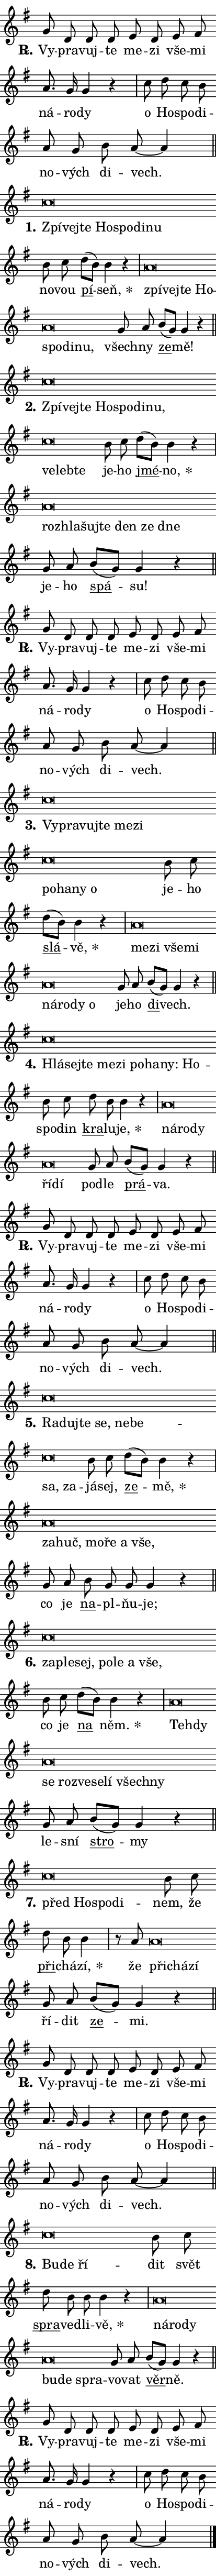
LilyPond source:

\version "2.22.1"
\header { tagline = "" }
\paper {
  indent = 0\cm
  top-margin = 0\cm
  right-margin = 0\cm
  bottom-margin = 0\cm
  left-margin = 0\cm
  paper-width = 7\cm
  page-breaking = #ly:one-page-breaking
  system-system-spacing.basic-distance = #11
  score-system-spacing.basic-distance = #11
  ragged-last = ##f
}


%% Author: Thomas Morley
%% https://lists.gnu.org/archive/html/lilypond-user/2020-05/msg00002.html
#(define (line-position grob)
"Returns position of @var[grob} in current system:
   @code{'start}, if at first time-step
   @code{'end}, if at last time-step
   @code{'middle} otherwise
"
  (let* ((col (ly:item-get-column grob))
         (ln (ly:grob-object col 'left-neighbor))
         (rn (ly:grob-object col 'right-neighbor))
         (col-to-check-left (if (ly:grob? ln) ln col))
         (col-to-check-right (if (ly:grob? rn) rn col))
         (break-dir-left
           (and
             (ly:grob-property col-to-check-left 'non-musical #f)
             (ly:item-break-dir col-to-check-left)))
         (break-dir-right
           (and
             (ly:grob-property col-to-check-right 'non-musical #f)
             (ly:item-break-dir col-to-check-right))))
        (cond ((eqv? 1 break-dir-left) 'start)
              ((eqv? -1 break-dir-right) 'end)
              (else 'middle))))

#(define (tranparent-at-line-position vctor)
  (lambda (grob)
  "Relying on @code{line-position} select the relevant enry from @var{vctor}.
Used to determine transparency,"
    (case (line-position grob)
      ((end) (not (vector-ref vctor 0)))
      ((middle) (not (vector-ref vctor 1)))
      ((start) (not (vector-ref vctor 2))))))

noteHeadBreakVisibility =
#(define-music-function (break-visibility)(vector?)
"Makes @code{NoteHead}s transparent relying on @var{break-visibility}"
#{
  \override NoteHead.transparent =
    #(tranparent-at-line-position break-visibility)
#})

#(define delete-ledgers-for-transparent-note-heads
  (lambda (grob)
    "Reads whether a @code{NoteHead} is transparent.
If so this @code{NoteHead} is removed from @code{'note-heads} from
@var{grob}, which is supposed to be @code{LedgerLineSpanner}.
As a result ledgers are not printed for this @code{NoteHead}"
    (let* ((nhds-array (ly:grob-object grob 'note-heads))
           (nhds-list
             (if (ly:grob-array? nhds-array)
                 (ly:grob-array->list nhds-array)
                 '()))
           ;; Relies on the transparent-property being done before
           ;; Staff.LedgerLineSpanner.after-line-breaking is executed.
           ;; This is fragile ...
           (to-keep
             (remove
               (lambda (nhd)
                 (ly:grob-property nhd 'transparent #f))
               nhds-list)))
      ;; TODO find a better method to iterate over grob-arrays, similiar
      ;; to filter/remove etc for lists
      ;; For now rebuilt from scratch
      (set! (ly:grob-object grob 'note-heads)  '())
      (for-each
        (lambda (nhd)
          (ly:pointer-group-interface::add-grob grob 'note-heads nhd))
        to-keep))))

hideNotes = {
  \noteHeadBreakVisibility #begin-of-line-visible
}
unHideNotes = {
  \noteHeadBreakVisibility #all-visible
}

% work-around for resetting accidentals
% https://lilypond.org/doc/v2.23/Documentation/notation/displaying-rhythms#unmetered-music
cadenzaMeasure = {
  \cadenzaOff
  \partial 1024 s1024
  \cadenzaOn
}

#(define-markup-command (accent layout props text) (markup?)
  "Underline accented syllable"
  (interpret-markup layout props
    #{\markup \override #'(offset . 4.3) \underline { #text }#}))

responsum = \markup \concat {
  "R" \hspace #-1.05 \path #0.1 #'((moveto 0 0.07) (lineto 0.9 0.8)) \hspace #0.05 "."
}

\layout {
    \context {
        \Staff
        \remove "Time_signature_engraver"
        \override LedgerLineSpanner.after-line-breaking = #delete-ledgers-for-transparent-note-heads
    }
    \context {
        \Voice {
            \override NoteHead.output-attributes = #'((class . "notehead"))
            \override Hairpin.height = #0.55
        }
    }
    \context {
        \Lyrics {
            \override StanzaNumber.output-attributes = #'((class . "stanzanumber"))
            \override LyricSpace.minimum-distance = #0.9
            \override LyricText.font-name = #"TeX Gyre Schola"
            \override LyricText.font-size = 1
            \override StanzaNumber.font-name = #"TeX Gyre Schola Bold"
            \override StanzaNumber.font-size = 1
        }
    }
}

% magnetic-lyrics.ily
%
%   written by
%     Jean Abou Samra <jean@abou-samra.fr>
%     Werner Lemberg <wl@gnu.org>
%
%   adapted by
%     Jiri Hon <jiri.hon@gmail.com>
%
% Version 2022-Apr-15

% https://www.mail-archive.com/lilypond-user@gnu.org/msg149350.html

#(define (Left_hyphen_pointer_engraver context)
   "Collect syllable-hyphen-syllable occurrences in lyrics and store
them in properties.  This engraver only looks to the left.  For
example, if the lyrics input is @code{foo -- bar}, it does the
following.

@itemize @bullet
@item
Set the @code{text} property of the @code{LyricHyphen} grob between
@q{foo} and @q{bar} to @code{foo}.

@item
Set the @code{left-hyphen} property of the @code{LyricText} grob with
text @q{foo} to the @code{LyricHyphen} grob between @q{foo} and
@q{bar}.
@end itemize

Use this auxiliary engraver in combination with the
@code{lyric-@/text::@/apply-@/magnetic-@/offset!} hook."
   (let ((hyphen #f)
         (text #f))
     (make-engraver
      (acknowledgers
       ((lyric-syllable-interface engraver grob source-engraver)
        (set! text grob)))
      (end-acknowledgers
       ((lyric-hyphen-interface engraver grob source-engraver)
        ;(when (not (grob::has-interface grob 'lyric-space-interface))
          (set! hyphen grob)));)
      ((stop-translation-timestep engraver)
       (when (and text hyphen)
         (ly:grob-set-object! text 'left-hyphen hyphen))
       (set! text #f)
       (set! hyphen #f)))))

#(define (lyric-text::apply-magnetic-offset! grob)
   "If the space between two syllables is less than the value in
property @code{LyricText@/.details@/.squash-threshold}, move the right
syllable to the left so that it gets concatenated with the left
syllable.

Use this function as a hook for
@code{LyricText@/.after-@/line-@/breaking} if the
@code{Left_@/hyphen_@/pointer_@/engraver} is active."
   (let ((hyphen (ly:grob-object grob 'left-hyphen #f)))
     (when hyphen
       (let ((left-text (ly:spanner-bound hyphen LEFT)))
         (when (grob::has-interface left-text 'lyric-syllable-interface)
           (let* ((common (ly:grob-common-refpoint grob left-text X))
                  (this-x-ext (ly:grob-extent grob common X))
                  (left-x-ext
                   (begin
                     ;; Trigger magnetism for left-text.
                     (ly:grob-property left-text 'after-line-breaking)
                     (ly:grob-extent left-text common X)))
                  ;; `delta` is the gap width between two syllables.
                  (delta (- (interval-start this-x-ext)
                            (interval-end left-x-ext)))
                  (details (ly:grob-property grob 'details))
                  (threshold (assoc-get 'squash-threshold details 0.2)))
             (when (< delta threshold)
               (let* (;; We have to manipulate the input text so that
                      ;; ligatures crossing syllable boundaries are not
                      ;; disabled.  For languages based on the Latin
                      ;; script this is essentially a beautification.
                      ;; However, for non-Western scripts it can be a
                      ;; necessity.
                      (lt (ly:grob-property left-text 'text))
                      (rt (ly:grob-property grob 'text))
                      (is-space (grob::has-interface hyphen 'lyric-space-interface))
                      (space (if is-space " " ""))
                      (space-markup (grob-interpret-markup grob " "))
                      (space-size (interval-length (ly:stencil-extent space-markup X)))
                      (extra-delta (if is-space space-size 0))
                      ;; Append new syllable.
                      (ltrt-space (if (and (string? lt) (string? rt))
                                (string-append lt space rt)
                                (make-concat-markup (list lt space rt))))
                      ;; Right-align `ltrt` to the right side.
                      (ltrt-space-markup (grob-interpret-markup
                               grob
                               (make-translate-markup
                                (cons (interval-length this-x-ext) 0)
                                (make-right-align-markup ltrt-space)))))
                 (begin
                   ;; Don't print `left-text`.
                   (ly:grob-set-property! left-text 'stencil #f)
                   ;; Set text and stencil (which holds all collected
                   ;; syllables so far) and shift it to the left.
                   (ly:grob-set-property! grob 'text ltrt-space)
                   (ly:grob-set-property! grob 'stencil ltrt-space-markup)
                   (ly:grob-translate-axis! grob (- (- delta extra-delta)) X))))))))))


#(define (lyric-hyphen::displace-bounds-first grob)
   ;; Make very sure this callback isn't triggered too early.
   (let ((left (ly:spanner-bound grob LEFT))
         (right (ly:spanner-bound grob RIGHT)))
     (ly:grob-property left 'after-line-breaking)
     (ly:grob-property right 'after-line-breaking)
     (ly:lyric-hyphen::print grob)))

squashThreshold = #0.4

\layout {
  \context {
    \Lyrics
    \consists #Left_hyphen_pointer_engraver
    \override LyricText.after-line-breaking =
      #lyric-text::apply-magnetic-offset!
    \override LyricHyphen.stencil = #lyric-hyphen::displace-bounds-first
    \override LyricText.details.squash-threshold = \squashThreshold
    \override LyricHyphen.minimum-distance = 0
    \override LyricHyphen.minimum-length = \squashThreshold
  }
}

squash = \override LyricText.details.squash-threshold = 9999
unSquash = \override LyricText.details.squash-threshold = \squashThreshold

left = \override LyricText.self-alignment-X = #LEFT
unLeft = \revert LyricText.self-alignment-X

starOffset = #(lambda (grob) 
                (let ((x_offset (ly:self-alignment-interface::aligned-on-x-parent grob)))
                  (if (= x_offset 0) 0 (+ x_offset 1.2))))

star = #(define-music-function (syllable)(string?)
"Append star separator at the end of a syllable"
#{
  \once \override LyricText.X-offset = #starOffset
  \lyricmode { \markup {
    #syllable
    \override #'((font-name . "TeX Gyre Schola Bold")) \hspace #0.2 \lower #0.65 \larger "*"
  } }
#})

starAccent = #(define-music-function (syllable)(string?)
"Append star separator at the end of a syllable and make accent"
#{
  \once \override LyricText.X-offset = #starOffset
  \lyricmode { \markup {
    \accent #syllable
    \override #'((font-name . "TeX Gyre Schola Bold")) \hspace #0.2 \lower #0.65 \larger "*"
  } }
#})

breath = #(define-music-function (syllable)(string?)
"Append breathing indicator at the end of a syllable"
#{
  \lyricmode { \markup { #syllable "+" } }
#})

optionalBreath = #(define-music-function (syllable)(string?)
"Append optional breathing indicator at the end of a syllable"
#{
  \lyricmode { \markup { #syllable "(+)" } }
#})


\score {
    <<
        \new Voice = "melody" { \cadenzaOn \key g \major \relative { g'8 d d d e d e fis \bar "" a8. g16 g4 r \cadenzaMeasure \bar "|" c8 d c b \bar "" a g b a~ a4 \cadenzaMeasure \bar "||" \break }
\relative { c''\breve*1/16 \hideNotes \breve*1/16 \bar "" \breve*1/16 \bar "" \breve*1/16 \bar "" \breve*1/16 \bar "" \breve*1/16 \breve*1/16 \bar "" \unHideNotes b8 c \bar "" d[( b)] b4 r \cadenzaMeasure \bar "|" a\breve*1/16 \hideNotes \breve*1/16 \bar "" \breve*1/16 \bar "" \breve*1/16 \bar "" \breve*1/16 \bar "" \breve*1/16 \breve*1/16 \bar "" \unHideNotes g8 a \bar "" b[( g)] g4 r \cadenzaMeasure \bar "||" \break }
\relative { c''\breve*1/16 \hideNotes \breve*1/16 \bar "" \breve*1/16 \bar "" \breve*1/16 \bar "" \breve*1/16 \bar "" \breve*1/16 \bar "" \breve*1/16 \bar "" \breve*1/16 \bar "" \breve*1/16 \breve*1/16 \bar "" \unHideNotes b8 c \bar "" d[( b)] b4 r \cadenzaMeasure \bar "|" a\breve*1/16 \hideNotes \breve*1/16 \bar "" \breve*1/16 \bar "" \breve*1/16 \bar "" \breve*1/16 \bar "" \breve*1/16 \breve*1/16 \bar "" \unHideNotes g8 a \bar "" b[( g)] g4 r \cadenzaMeasure \bar "||" \break }
\relative { g'8 d d d e d e fis \bar "" a8. g16 g4 r \cadenzaMeasure \bar "|" c8 d c b \bar "" a g b a~ a4 \cadenzaMeasure \bar "||" \break }
\relative { c''\breve*1/16 \hideNotes \breve*1/16 \bar "" \breve*1/16 \bar "" \breve*1/16 \bar "" \breve*1/16 \bar "" \breve*1/16 \bar "" \breve*1/16 \bar "" \breve*1/16 \bar "" \breve*1/16 \breve*1/16 \bar "" \unHideNotes b8 c \bar "" d[( b)] b4 r \cadenzaMeasure \bar "|" a\breve*1/16 \hideNotes \breve*1/16 \bar "" \breve*1/16 \bar "" \breve*1/16 \bar "" \breve*1/16 \bar "" \breve*1/16 \bar "" \breve*1/16 \breve*1/16 \bar "" \unHideNotes g8 a \bar "" b[( g)] g4 r \cadenzaMeasure \bar "||" \break }
\relative { c''\breve*1/16 \hideNotes \breve*1/16 \bar "" \breve*1/16 \bar "" \breve*1/16 \bar "" \breve*1/16 \bar "" \breve*1/16 \bar "" \breve*1/16 \bar "" \breve*1/16 \breve*1/16 \bar "" \unHideNotes b8 c \bar "" d b b4 r \cadenzaMeasure \bar "|" a\breve*1/16 \hideNotes \breve*1/16 \bar "" \breve*1/16 \bar "" \breve*1/16 \breve*1/16 \bar "" \unHideNotes g8 a \bar "" b[( g)] g4 r \cadenzaMeasure \bar "||" \break }
\relative { g'8 d d d e d e fis \bar "" a8. g16 g4 r \cadenzaMeasure \bar "|" c8 d c b \bar "" a g b a~ a4 \cadenzaMeasure \bar "||" \break }
\relative { c''\breve*1/16 \hideNotes \breve*1/16 \bar "" \breve*1/16 \bar "" \breve*1/16 \bar "" \breve*1/16 \bar "" \breve*1/16 \bar "" \breve*1/16 \breve*1/16 \bar "" \unHideNotes b8 c \bar "" d[( b)] b4 r \cadenzaMeasure \bar "|" a\breve*1/16 \hideNotes \breve*1/16 \bar "" \breve*1/16 \bar "" \breve*1/16 \bar "" \breve*1/16 \breve*1/16 \bar "" \unHideNotes g8 a \bar "" b g g g4 r \cadenzaMeasure \bar "||" \break }
\relative { c''\breve*1/16 \hideNotes \breve*1/16 \bar "" \breve*1/16 \bar "" \breve*1/16 \bar "" \breve*1/16 \bar "" \breve*1/16 \breve*1/16 \bar "" \unHideNotes b8 c \bar "" d[( b)] b4 r \cadenzaMeasure \bar "|" a\breve*1/16 \hideNotes \breve*1/16 \bar "" \breve*1/16 \bar "" \breve*1/16 \bar "" \breve*1/16 \bar "" \breve*1/16 \bar "" \breve*1/16 \bar "" \breve*1/16 \breve*1/16 \bar "" \unHideNotes g8 a \bar "" b[( g)] g4 r \cadenzaMeasure \bar "||" \break }
\relative { c''\breve*1/16 \hideNotes \breve*1/16 \bar "" \breve*1/16 \breve*1/16 \bar "" \unHideNotes b8 c \bar "" d b b4 \cadenzaMeasure \bar "|" r8 a a\breve*1/16 \hideNotes \breve*1/16 \breve*1/16 \bar "" \unHideNotes g8 a \bar "" b[( g)] g4 r \cadenzaMeasure \bar "||" \break }
\relative { g'8 d d d e d e fis \bar "" a8. g16 g4 r \cadenzaMeasure \bar "|" c8 d c b \bar "" a g b a~ a4 \cadenzaMeasure \bar "||" \break }
\relative { c''\breve*1/16 \hideNotes \breve*1/16 \breve*1/16 \bar "" \unHideNotes b8 c \bar "" d b b b4 r \cadenzaMeasure \bar "|" a\breve*1/16 \hideNotes \breve*1/16 \bar "" \breve*1/16 \bar "" \breve*1/16 \bar "" \breve*1/16 \breve*1/16 \bar "" \unHideNotes g8 a \bar "" b[( g)] g4 r \cadenzaMeasure \bar "||" \break }
\relative { g'8 d d d e d e fis \bar "" a8. g16 g4 r \cadenzaMeasure \bar "|" c8 d c b \bar "" a g b a~ a4 \cadenzaMeasure \bar "||" \break } \bar "|." }
        \new Lyrics \lyricsto "melody" { \lyricmode { \set stanza = \responsum
Vy -- pra -- vuj -- te me -- zi vše -- mi ná -- ro -- dy o Ho -- spo -- di -- no -- vých di -- vech.
\set stanza = "1."
\left Zpí -- \squash vej -- te Ho -- spo -- di -- nu \unLeft \unSquash no -- vou \markup \accent pí -- \star seň, \left zpí -- \squash vej -- te Ho -- spo -- di -- nu, \unLeft \unSquash všech -- ny \markup \accent ze -- mě!
\set stanza = "2."
\left Zpí -- \squash vej -- te Ho -- spo -- di -- nu, ve -- leb -- te \unLeft \unSquash je -- ho \markup \accent jmé -- \star no, \left roz -- \squash hla -- šuj -- te den ze dne \unLeft \unSquash je -- ho \markup \accent spá -- su!
\set stanza = \responsum
Vy -- pra -- vuj -- te me -- zi vše -- mi ná -- ro -- dy o Ho -- spo -- di -- no -- vých di -- vech.
\set stanza = "3."
\left Vy -- \squash pra -- vuj -- te me -- zi po -- ha -- ny o \unLeft \unSquash je -- ho \markup \accent slá -- \star vě, \left me -- \squash zi vše -- mi ná -- ro -- dy o \unLeft \unSquash je -- ho \markup \accent di -- vech.
\set stanza = "4."
\left Hlá -- \squash sej -- te me -- zi po -- ha -- ny: Ho -- \unLeft \unSquash spo -- din \markup \accent kra -- lu -- \star je, \left ná -- \squash ro -- dy ří -- dí \unLeft \unSquash pod -- le \markup \accent prá -- va.
\set stanza = \responsum
Vy -- pra -- vuj -- te me -- zi vše -- mi ná -- ro -- dy o Ho -- spo -- di -- no -- vých di -- vech.
\set stanza = "5."
\left Ra -- \squash duj -- te se, ne -- be -- sa, za -- \unLeft \unSquash já -- sej, \markup \accent ze -- \star mě, \left za -- \squash huč, mo -- ře a vše, \unLeft \unSquash co je \markup \accent na -- pl -- ňu -- je;
\set stanza = "6."
\left za -- \squash ple -- sej, po -- le a vše, \unLeft \unSquash co je \markup \accent na \star něm. \left Teh -- \squash dy se roz -- ve -- se -- lí všech -- ny \unLeft \unSquash le -- sní \markup \accent stro -- my
\set stanza = "7."
\left před \squash Ho -- spo -- di -- \unLeft \unSquash nem, že \markup \accent při -- chá -- \star zí, že \left při -- \squash chá -- zí \unLeft \unSquash ří -- dit \markup \accent ze -- mi.
\set stanza = \responsum
Vy -- pra -- vuj -- te me -- zi vše -- mi ná -- ro -- dy o Ho -- spo -- di -- no -- vých di -- vech.
\set stanza = "8."
\left Bu -- \squash de ří -- \unLeft \unSquash dit svět \markup \accent spra -- ved -- li -- \star vě, \left ná -- \squash ro -- dy bu -- de spra -- \unLeft \unSquash vo -- vat \markup \accent věr -- ně.
\set stanza = \responsum
Vy -- pra -- vuj -- te me -- zi vše -- mi ná -- ro -- dy o Ho -- spo -- di -- no -- vých di -- vech. } }
    >>
    \layout {}
}
